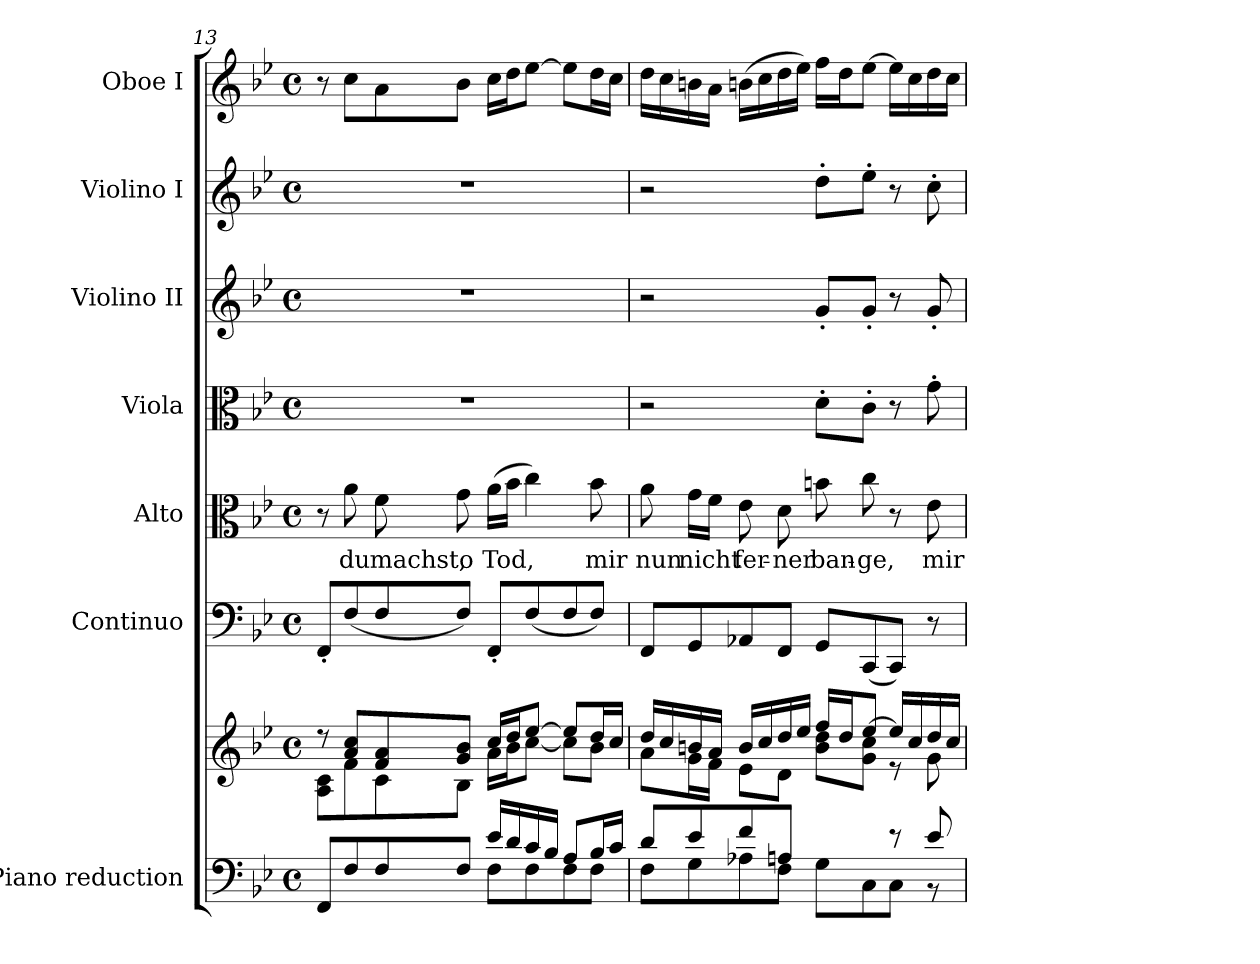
**kern	**kern	**kern	**kern	**text	**kern	**kern	**kern	**kern
*part7	*part7	*part6	*part5	*part5	*part4	*part3	*part2	*part1
*staff8	*staff7	*staff6	*staff5	*staff5	*staff4	*staff3	*staff2	*staff1
*I"Piano reduction	*	*I"Continuo	*I"Alto	*	*I"Viola	*I"Violino II	*I"Violino I	*I"Oboe I
*I'Pno	*	*	*	*	*I'Vla	*I'Vln	*I'Vln	*I'Ob
!!LO:LB:g=z
*clefF4	*clefG2	*clefF4	*clefC3	*	*clefC3	*clefG2	*clefG2	*clefG2
*k[b-e-]	*k[b-e-]	*k[b-e-]	*k[b-e-]	*	*k[b-e-]	*k[b-e-]	*k[b-e-]	*k[b-e-]
*M4/4	*M4/4	*M4/4	*M4/4	*	*M4/4	*M4/4	*M4/4	*M4/4
*met(c)	*met(c)	*met(c)	*met(c)	*	*met(c)	*met(c)	*met(c)	*met(c)
=13	=13	=13	=13	=13	=13	=13	=13	=13
*^	*^	*	*	*	*	*	*	*
8FF/L	2ryy	8r	8A\ 8c\L	8FF'/L	8r	.	1r	1r	1r	8r
!	!	!	!	!	!	!LO:LY:b	!	!	!	!
8F/	.	8a/ 8cc/L	8f\	(8F/	8a\	du	.	.	.	8cc\L
!	!	!	!	!	!	!LO:LY:b	!	!	!	!
8F/	.	8f/ 8a/	8c\	8F/	8f\	machst,	.	.	.	8a\
!	!	!	!	!	!	!LO:LY:b	!	!	!	!
8F/J	.	8g/ 8b-/J	8B-\J	8F/J)	8g\	o	.	.	.	8b-\J
!	!	!	!	!	!	!LO:LY:b	!	!	!	!
16e-/LL	8F\L	16cc/LL	16a\LL	8FF'/L	(16a\LL	Tod,	.	.	.	16cc\LL
16d/	.	16dd/J	16b-\J	.	16b-\JJ	.	.	.	.	16dd\J
16c/	8F\	[8ee-/J	[8cc\J	(8F/	4cc\)	.	.	.	.	[8ee-\J
16B-/JJ	.	.	.	.	.	.	.	.	.	.
8A/L	8F\	8ee-/L]	8cc\L]	8F/	.	.	.	.	.	8ee-\L]
!	!	!	!	!	!	!LO:LY:b	!	!	!	!
16B-/L	8F\J	16dd/L	8b-\J	8F/J)	8b-\	mir	.	.	.	16dd\L
16c/JJ	.	16cc/JJ	.	.	.	.	.	.	.	16cc\JJ
=14	=14	=14	=14	=14	=14	=14	=14	=14	=14	=14
!	!	!	!	!	!	!LO:LY:b	!	!	!	!
8d/L	8F\L	16dd/LL	8a\L	8FF/L	8a\	nun	2r	2r	2r	16dd\LL
.	.	16cc/	.	.	.	.	.	.	.	16cc\
!	!	!	!	!	!	!LO:LY:b	!	!	!	!
8e-/	8G\	16bn/	16g\L	8GG/	16g\LL	nicht	.	.	.	16bn\
.	.	16a/JJ	16f\JJ	.	16f\JJ	.	.	.	.	16a\JJ
!	!	!	!	!	!	!LO:LY:b	!	!	!	!
8f/	8A-X\	16b/LL	8e-\L	8AA-X/	8e-\	fer-	.	.	.	(16bn\LL
.	.	16cc/	.	.	.	.	.	.	.	16cc\
!	!	!	!	!	!	!LO:LY:b	!	!	!	!
8An/J	8F\J	16dd/	8d\J	8FF/J	8d\	-ner	.	.	.	16dd\
.	.	16ee-/JJ	.	.	.	.	.	.	.	16ee-\JJ)
!	!	!	!	!	!	!LO:LY:b	!	!	!	!
4ryy	8G\L	16ff/LL	8b\ 8dd\L	8GG/L	8bn\	ban-	8d'\L	8g'/L	8dd'\L	16ff\LL
.	.	16dd/J	.	.	.	.	.	.	.	16dd\J
!	!	!	!	!	!	!LO:LY:b	!	!	!	!
.	8C\	[8ee-/J	8g\ 8cc\J	(8CC/	8cc\	-ge,	8c'\J	8g'/J	8ee-'\J	[8ee-\J
8r	8C\J	16ee-/LL]	8r	8CC/J)	8r	.	8r	8r	8r	16ee-\LL]
.	.	16cc/	.	.	.	.	.	.	.	16cc\
!	!	!	!	!	!	!LO:LY:b	!	!	!	!
8e-/	8r	16dd/	8g\	8r	8e-\	mir	8g'\	8g'/	8cc'\	16dd\
.	.	16cc/JJ	.	.	.	.	.	.	.	16cc\JJ
*v	*v	*	*	*	*	*	*	*	*	*
*	*v	*v	*	*	*	*	*	*	*
=	=	=	=	=	=	=	=	=
*-	*-	*-	*-	*-	*-	*-	*-	*-
